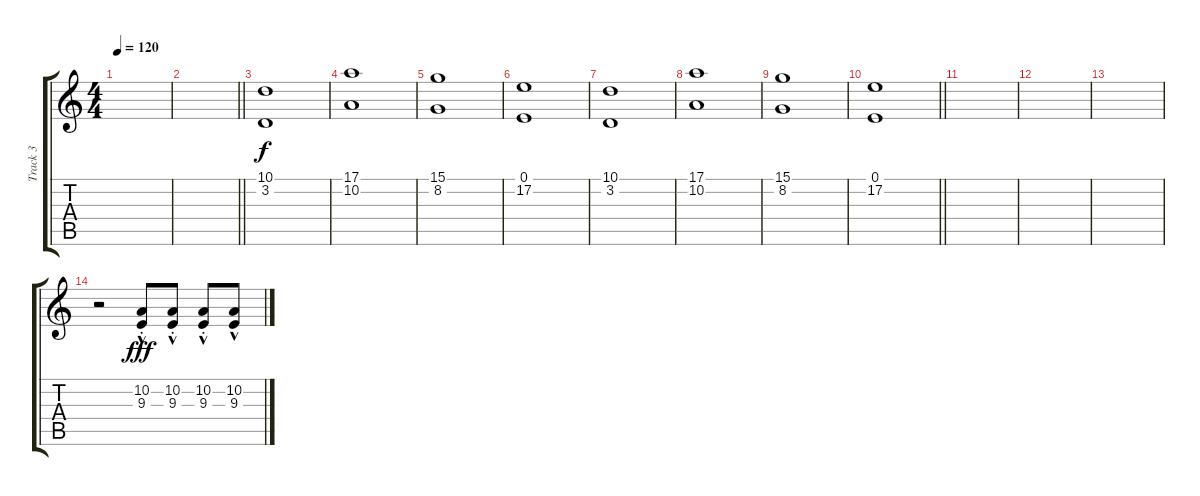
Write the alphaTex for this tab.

\track ("Track 3" "Track 3") {instrument synthstrings1}
\staff {score tabs}
\tuning (E4 B3 G3 D3 A2 D2) {hide}
\ts (4 4)
\tempo 120
\clef g2
\ks c
|
\barLineRight lightlight
|
\section ("" "")
(10.1 3.2).1 |
(17.1 10.2).1 |
(15.1 8.2).1 |
(0.1 17.2).1 |
(10.1 3.2).1 |
(17.1 10.2).1 |
(15.1 8.2).1 |
\barLineRight lightlight
(0.1 17.2).1 |
\section ("" "")
|
|
|
r.2 (10.2{hac st} 9.3{hac st}).8{dy fff instrument honkytonkpiano} (10.2{hac st} 9.3{hac st}).8 (10.2{hac st} 9.3{hac st}).8 (10.2{hac} 9.3{hac}).8
